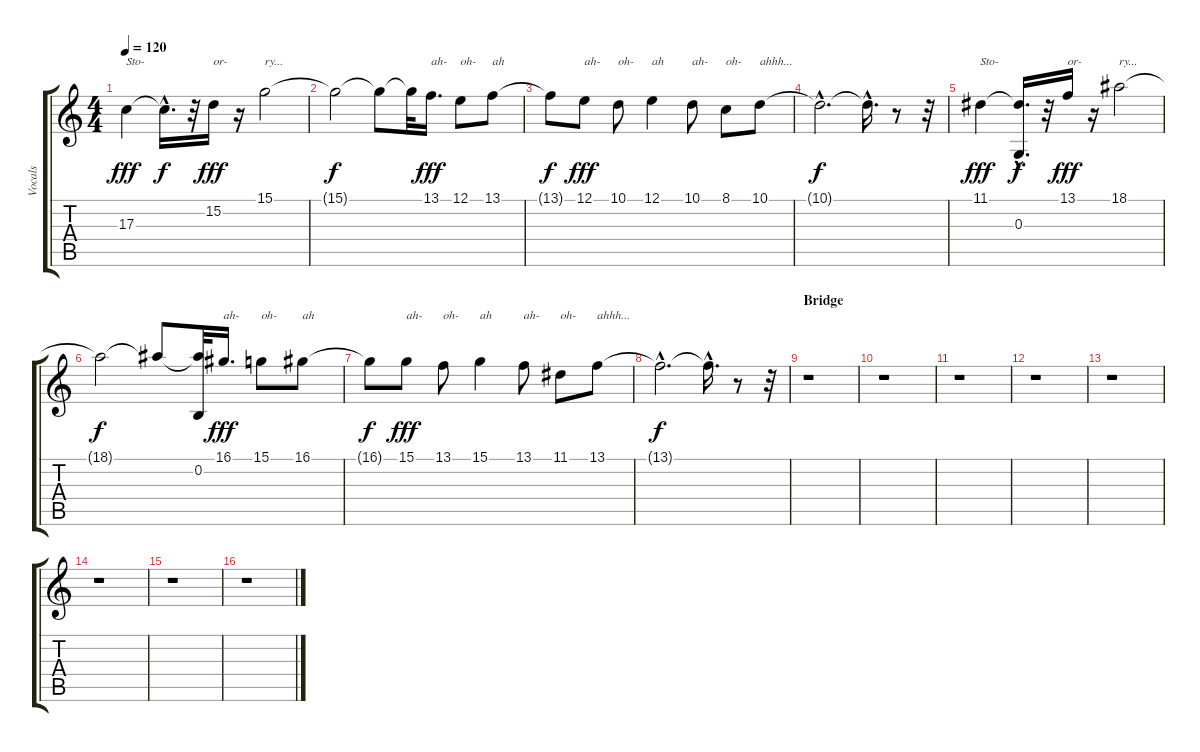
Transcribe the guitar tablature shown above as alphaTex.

\track ("Vocals" "Vocals") {instrument pad1newage}
\staff {score tabs}
\tuning (E4 B3 G3 D3 A2 E2) {hide}
\ts (4 4)
\tempo 120
\clef g2
\ks c
17.3.4{txt "Sto-" dy fff} 17.3{hac t}.16{d dy f} r.32 15.2.16{txt "or-" dy fff} r.16 15.1.2{txt "ry..."} |
15.1{t}.2{dy f} 15.1{t}.8 15.1{t}.32 13.1.16{d txt "ah-" dy fff} 12.1.8{txt "oh-"} 13.1.8{txt "ah"} |
13.1{t}.8{dy f} 12.1.8{txt "ah-" dy fff} 10.1.8{txt "oh-"} 12.1.4{txt "ah"} 10.1.8{txt "ah-"} 8.1.8{txt "oh-"} 10.1.8{txt "ahhh..."} |
10.1{hac t}.2{d dy f} 10.1{hac t}.16{d} r.8 r.32 |
11.1.4{txt "Sto-" dy fff} (11.1{hac t} 0.3{hac}).16{d dy f} r.32 13.1.16{txt "or-" dy fff} r.16 18.1.2{txt "ry..."} |
18.1{t}.2{dy f} 18.1{t}.8 (18.1{t} 0.2).32 16.1.16{d txt "ah-" dy fff} 15.1.8{txt "oh-"} 16.1.8{txt "ah"} |
16.1{t}.8{dy f} 15.1.8{txt "ah-" dy fff} 13.1.8{txt "oh-"} 15.1.4{txt "ah"} 13.1.8{txt "ah-"} 11.1.8{txt "oh-"} 13.1.8{txt "ahhh..."} |
13.1{hac t}.2{d dy f} 13.1{hac t}.16{d} r.8 r.32 |
\section ("" "Bridge")
r.1 |
r.1 |
r.1 |
r.1 |
r.1 |
r.1 |
r.1 |
r.1
